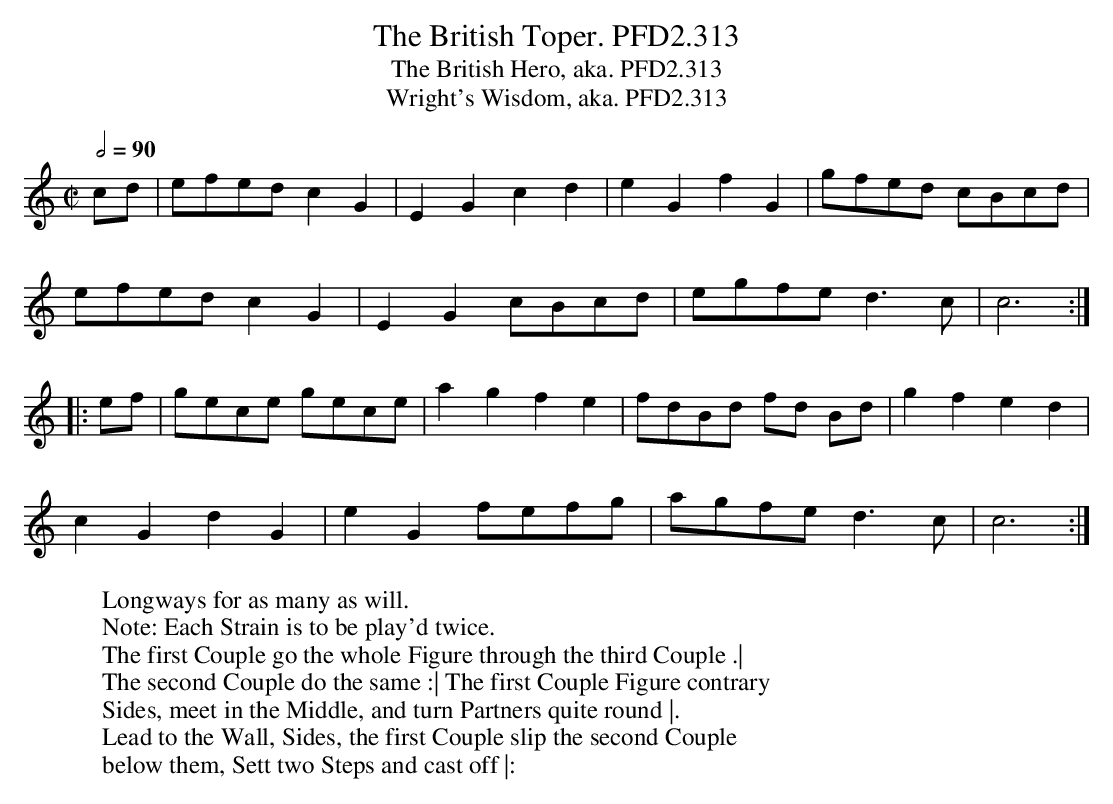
X:1
T:British Toper. PFD2.313, The
T:British Hero, aka. PFD2.313, The
T:Wright's Wisdom, aka. PFD2.313
M:C|
L:1/4
W:Longways for as many as will.
W:Note: Each Strain is to be play'd twice.
W:The first Couple go the whole Figure through the third Couple .|
W:The second Couple do the same :| The first Couple Figure contrary
W:Sides, meet in the Middle, and turn Partners quite round |.
W:Lead to the Wall, Sides, the first Couple slip the second Couple
W:below them, Sett two Steps and cast off |:
Q:2/4=90
K:C
c/d/ | e/f/e/d/ cG | EG cd | eG fG | g/f/e/d/ c/B/c/d/ |
e/f/e/d/ cG | EG c/B/c/d/ | e/g/f/e/ d3/c/ | c3 :|
|: e/f/ | g/e/c/e/ g/e/c/e/ | ag fe | f/d/B/d/ f/d/ B/d/ | gf ed |
cG dG | eG f/e/f/g/ | a/g/f/e/ d3/c/ | c3 :|
